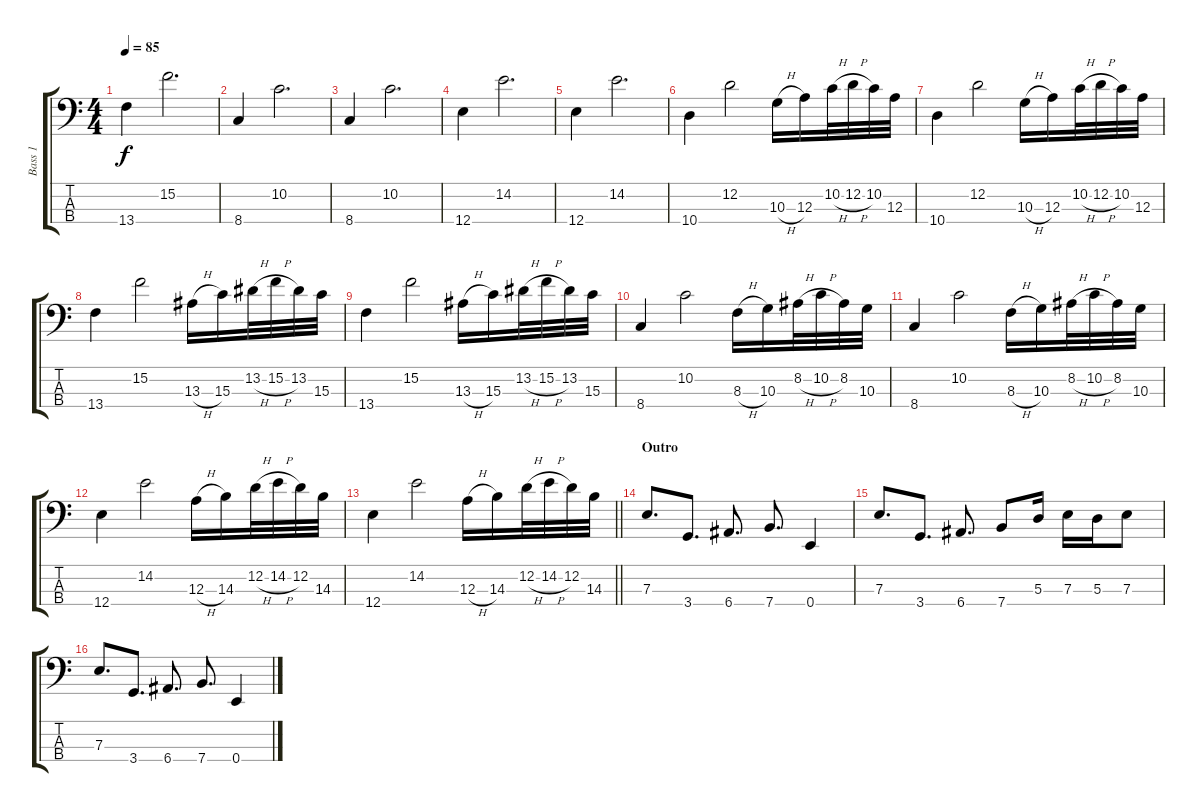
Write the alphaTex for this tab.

\track ("Bass 1" "Bass 1") {instrument electricbassfinger}
\staff {score tabs}
\tuning (G2 D2 A1 E1) {hide}
\ts (4 4)
\tempo 85
\clef f4
\ks c
13.4.4{dy f} 15.2.2{d} |
8.4.4 10.2.2{d} |
8.4.4 10.2.2{d} |
12.4.4 14.2.2{d} |
12.4.4 14.2.2{d} |
10.4.4 12.2.2 10.3{h}.16 12.3.16 10.2{h}.32 12.2{h}.32 10.2.32 12.3.32 |
10.4.4 12.2.2 10.3{h}.16 12.3.16 10.2{h}.32 12.2{h}.32 10.2.32 12.3.32 |
13.4.4 15.2.2 13.3{h}.16 15.3.16 13.2{h}.32 15.2{h}.32 13.2.32 15.3.32 |
13.4.4 15.2.2 13.3{h}.16 15.3.16 13.2{h}.32 15.2{h}.32 13.2.32 15.3.32 |
8.4.4 10.2.2 8.3{h}.16 10.3.16 8.2{h}.32 10.2{h}.32 8.2.32 10.3.32 |
8.4.4 10.2.2 8.3{h}.16 10.3.16 8.2{h}.32 10.2{h}.32 8.2.32 10.3.32 |
12.4.4 14.2.2 12.3{h}.16 14.3.16 12.2{h}.32 14.2{h}.32 12.2.32 14.3.32 |
\barLineRight lightlight
12.4.4 14.2.2 12.3{h}.16 14.3.16 12.2{h}.32 14.2{h}.32 12.2.32 14.3.32 |
\section ("" "Outro")
7.3.8{d} 3.4.8{d} 6.4.8{d} 7.4.8{d} 0.4.4 |
7.3.8{d} 3.4.8{d} 6.4.8{d} 7.4.8 5.3.16 7.3.16 5.3.16 7.3.8 |
7.3.8{d} 3.4.8{d} 6.4.8{d} 7.4.8{d} 0.4.4
